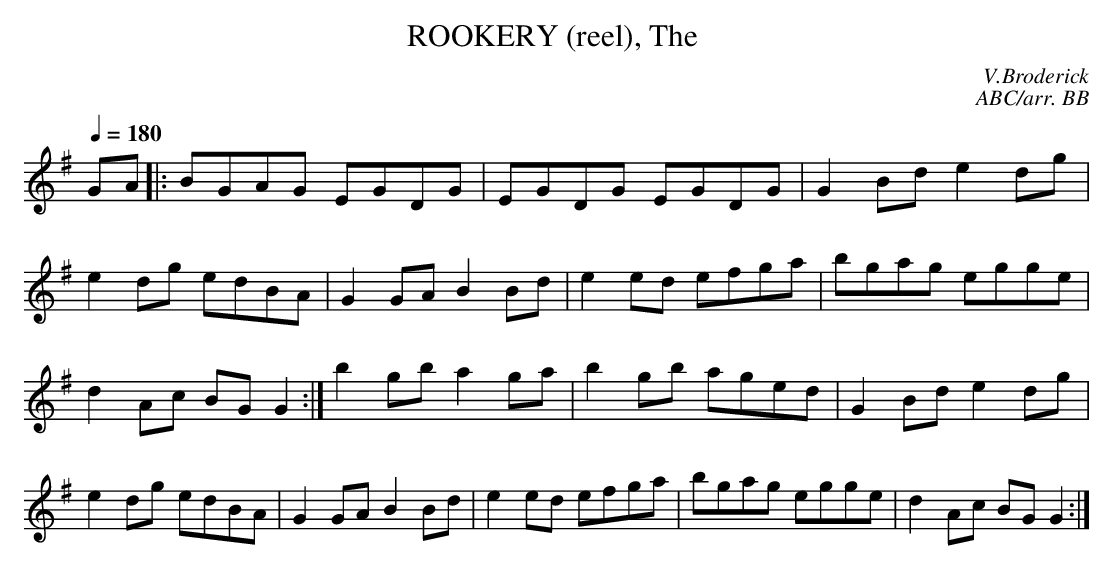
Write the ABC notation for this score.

X:1
T:ROOKERY (reel), The \
C:V.Broderick\
C:ABC/arr. BB\
Q:1/4=180\
M:4/4\
L:1/8\
K:G\
GA|:BGAG EGDG|EGDG EGDG|G2Bd e2dg|e2dg edBA|\
G2GA B2Bd|e2ed efga|bgag egge|d2Ac BGG2:|\
b2gb a2ga|b2gb aged|G2Bd e2dg|e2dg edBA|\
G2GA B2Bd|e2ed efga|bgag egge|d2Ac BGG2:|\
\
\
